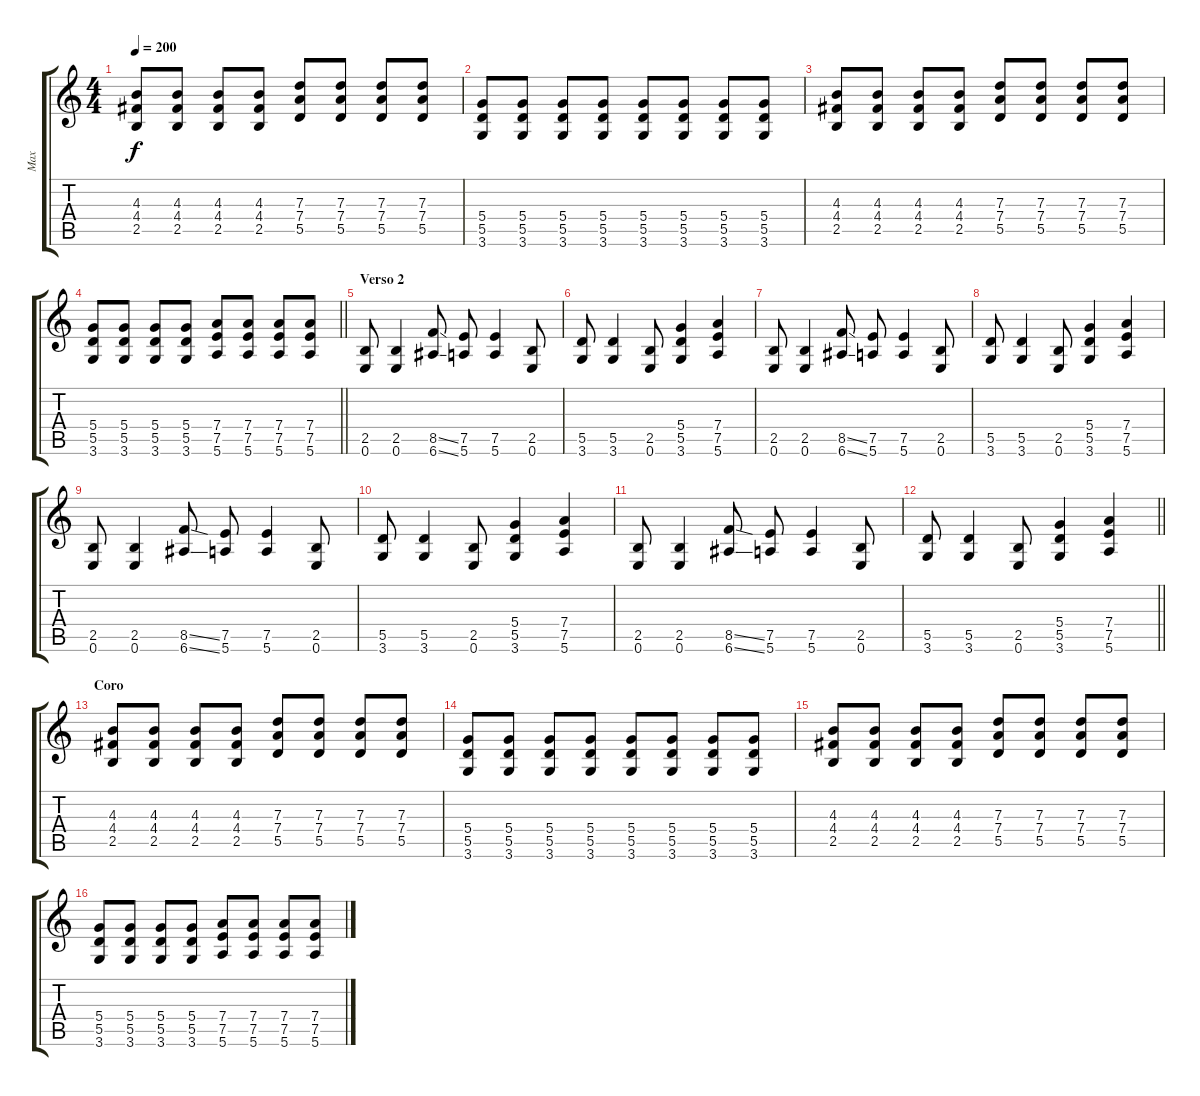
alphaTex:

\track ("Max" "Max") {instrument overdrivenguitar}
\staff {score tabs}
\tuning (E4 B3 G3 D3 A2 E2) {hide}
\ts (4 4)
\tempo 200
\clef g2
\ks c
(4.3 4.4 2.5).8{dy f} (4.3 4.4 2.5).8 (4.3 4.4 2.5).8 (4.3 4.4 2.5).8 (7.3 7.4 5.5).8 (7.3 7.4 5.5).8 (7.3 7.4 5.5).8 (7.3 7.4 5.5).8 |
(5.4 5.5 3.6).8 (5.4 5.5 3.6).8 (5.4 5.5 3.6).8 (5.4 5.5 3.6).8 (5.4 5.5 3.6).8 (5.4 5.5 3.6).8 (5.4 5.5 3.6).8 (5.4 5.5 3.6).8 |
(4.3 4.4 2.5).8 (4.3 4.4 2.5).8 (4.3 4.4 2.5).8 (4.3 4.4 2.5).8 (7.3 7.4 5.5).8 (7.3 7.4 5.5).8 (7.3 7.4 5.5).8 (7.3 7.4 5.5).8 |
\barLineRight lightlight
(5.4 5.5 3.6).8 (5.4 5.5 3.6).8 (5.4 5.5 3.6).8 (5.4 5.5 3.6).8 (7.4 7.5 5.6).8 (7.4 7.5 5.6).8 (7.4 7.5 5.6).8 (7.4 7.5 5.6).8 |
\section ("" "Verso 2")
(2.5 0.6).8 (2.5 0.6).4 (8.5{ss} 6.6{ss}).8 (7.5 5.6).8 (7.5 5.6).4 (2.5 0.6).8 |
(5.5 3.6).8 (5.5 3.6).4 (2.5 0.6).8 (5.4 5.5 3.6).4 (7.4 7.5 5.6).4 |
(2.5 0.6).8 (2.5 0.6).4 (8.5{ss} 6.6{ss}).8 (7.5 5.6).8 (7.5 5.6).4 (2.5 0.6).8 |
(5.5 3.6).8 (5.5 3.6).4 (2.5 0.6).8 (5.4 5.5 3.6).4 (7.4 7.5 5.6).4 |
(2.5 0.6).8 (2.5 0.6).4 (8.5{ss} 6.6{ss}).8 (7.5 5.6).8 (7.5 5.6).4 (2.5 0.6).8 |
(5.5 3.6).8 (5.5 3.6).4 (2.5 0.6).8 (5.4 5.5 3.6).4 (7.4 7.5 5.6).4 |
(2.5 0.6).8 (2.5 0.6).4 (8.5{ss} 6.6{ss}).8 (7.5 5.6).8 (7.5 5.6).4 (2.5 0.6).8 |
\barLineRight lightlight
(5.5 3.6).8 (5.5 3.6).4 (2.5 0.6).8 (5.4 5.5 3.6).4 (7.4 7.5 5.6).4 |
\section ("" "Coro")
(4.3 4.4 2.5).8 (4.3 4.4 2.5).8 (4.3 4.4 2.5).8 (4.3 4.4 2.5).8 (7.3 7.4 5.5).8 (7.3 7.4 5.5).8 (7.3 7.4 5.5).8 (7.3 7.4 5.5).8 |
(5.4 5.5 3.6).8 (5.4 5.5 3.6).8 (5.4 5.5 3.6).8 (5.4 5.5 3.6).8 (5.4 5.5 3.6).8 (5.4 5.5 3.6).8 (5.4 5.5 3.6).8 (5.4 5.5 3.6).8 |
(4.3 4.4 2.5).8 (4.3 4.4 2.5).8 (4.3 4.4 2.5).8 (4.3 4.4 2.5).8 (7.3 7.4 5.5).8 (7.3 7.4 5.5).8 (7.3 7.4 5.5).8 (7.3 7.4 5.5).8 |
(5.4 5.5 3.6).8 (5.4 5.5 3.6).8 (5.4 5.5 3.6).8 (5.4 5.5 3.6).8 (7.4 7.5 5.6).8 (7.4 7.5 5.6).8 (7.4 7.5 5.6).8 (7.4 7.5 5.6).8
